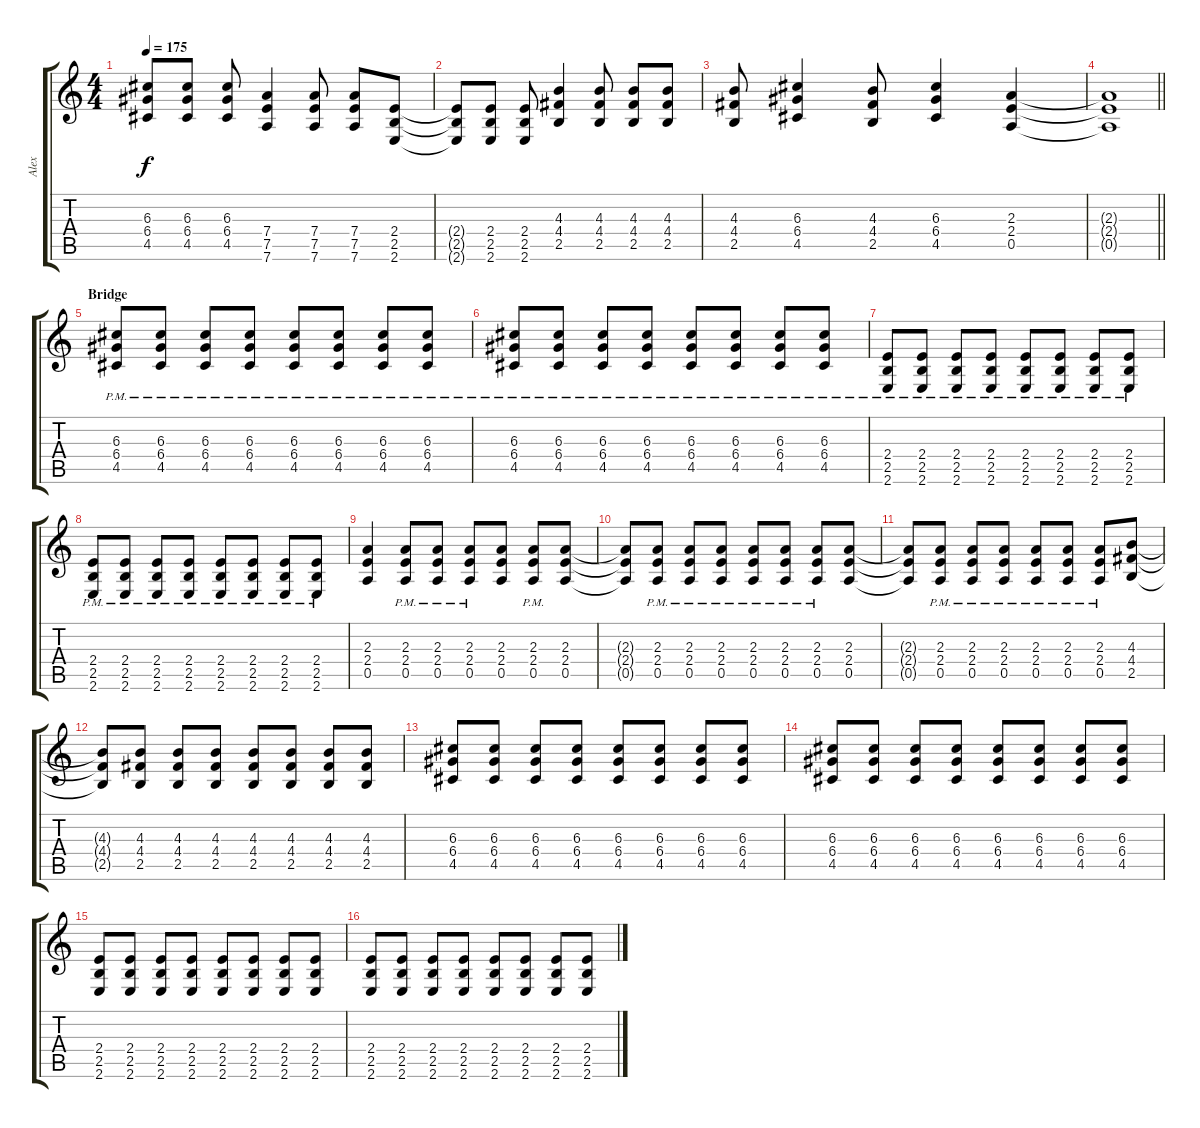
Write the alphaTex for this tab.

\track ("Alex" "Alex") {instrument distortionguitar}
\staff {score tabs}
\tuning (E4 B3 G3 D3 A2 D2) {hide}
\ts (4 4)
\tempo 175
\clef g2
\ks c
(6.3 6.4 4.5).8{dy f} (6.3 6.4 4.5).8 (6.3 6.4 4.5).8 (7.4 7.5 7.6).4 (7.4 7.5 7.6).8 (7.4 7.5 7.6).8 (2.4 2.5 2.6).8 |
(2.4{t} 2.5{t} 2.6{t}).8 (2.4 2.5 2.6).8 (2.4 2.5 2.6).8 (4.3 4.4 2.5).4 (4.3 4.4 2.5).8 (4.3 4.4 2.5).8 (4.3 4.4 2.5).8 |
(4.3 4.4 2.5).8 (6.3 6.4 4.5).4 (4.3 4.4 2.5).8 (6.3 6.4 4.5).4 (2.3 2.4 0.5).4 |
\barLineRight lightlight
(2.3{t} 2.4{t} 0.5{t}).1 |
\section ("" "Bridge")
(6.3{pm} 6.4{pm} 4.5{pm}).8 (6.3{pm} 6.4{pm} 4.5{pm}).8 (6.3{pm} 6.4{pm} 4.5{pm}).8 (6.3{pm} 6.4{pm} 4.5{pm}).8 (6.3{pm} 6.4{pm} 4.5{pm}).8 (6.3{pm} 6.4{pm} 4.5{pm}).8 (6.3{pm} 6.4{pm} 4.5{pm}).8 (6.3{pm} 6.4{pm} 4.5{pm}).8 |
(6.3{pm} 6.4{pm} 4.5{pm}).8 (6.3{pm} 6.4{pm} 4.5{pm}).8 (6.3{pm} 6.4{pm} 4.5{pm}).8 (6.3{pm} 6.4{pm} 4.5{pm}).8 (6.3{pm} 6.4{pm} 4.5{pm}).8 (6.3{pm} 6.4{pm} 4.5{pm}).8 (6.3{pm} 6.4{pm} 4.5{pm}).8 (6.3{pm} 6.4{pm} 4.5{pm}).8 |
(2.4{pm} 2.5{pm} 2.6{pm}).8 (2.4{pm} 2.5{pm} 2.6{pm}).8 (2.4{pm} 2.5{pm} 2.6{pm}).8 (2.4{pm} 2.5{pm} 2.6{pm}).8 (2.4{pm} 2.5{pm} 2.6{pm}).8 (2.4{pm} 2.5{pm} 2.6{pm}).8 (2.4{pm} 2.5{pm} 2.6{pm}).8 (2.4{pm} 2.5{pm} 2.6{pm}).8 |
(2.4{pm} 2.5{pm} 2.6{pm}).8 (2.4{pm} 2.5{pm} 2.6{pm}).8 (2.4{pm} 2.5{pm} 2.6{pm}).8 (2.4{pm} 2.5{pm} 2.6{pm}).8 (2.4{pm} 2.5{pm} 2.6{pm}).8 (2.4{pm} 2.5{pm} 2.6{pm}).8 (2.4{pm} 2.5{pm} 2.6{pm}).8 (2.4{pm} 2.5{pm} 2.6{pm}).8 |
(2.3 2.4 0.5).4 (2.3{pm} 2.4{pm} 0.5{pm}).8 (2.3{pm} 2.4{pm} 0.5{pm}).8 (2.3{pm} 2.4{pm} 0.5{pm}).8 (2.3 2.4 0.5).8 (2.3{pm} 2.4{pm} 0.5{pm}).8 (2.3 2.4 0.5).8 |
(2.3{t} 2.4{t} 0.5{t}).8 (2.3{pm} 2.4{pm} 0.5{pm}).8 (2.3{pm} 2.4{pm} 0.5{pm}).8 (2.3{pm} 2.4{pm} 0.5{pm}).8 (2.3{pm} 2.4{pm} 0.5{pm}).8 (2.3{pm} 2.4{pm} 0.5{pm}).8 (2.3{pm} 2.4{pm} 0.5{pm}).8 (2.3 2.4 0.5).8 |
(2.3{t} 2.4{t} 0.5{t}).8 (2.3{pm} 2.4{pm} 0.5{pm}).8 (2.3{pm} 2.4{pm} 0.5{pm}).8 (2.3{pm} 2.4{pm} 0.5{pm}).8 (2.3{pm} 2.4{pm} 0.5{pm}).8 (2.3{pm} 2.4{pm} 0.5{pm}).8 (2.3{pm} 2.4{pm} 0.5{pm}).8 (4.3 4.4 2.5).8 |
(4.3{t} 4.4{t} 2.5{t}).8 (4.3 4.4 2.5).8 (4.3 4.4 2.5).8 (4.3 4.4 2.5).8 (4.3 4.4 2.5).8 (4.3 4.4 2.5).8 (4.3 4.4 2.5).8 (4.3 4.4 2.5).8 |
(6.3 6.4 4.5).8 (6.3 6.4 4.5).8 (6.3 6.4 4.5).8 (6.3 6.4 4.5).8 (6.3 6.4 4.5).8 (6.3 6.4 4.5).8 (6.3 6.4 4.5).8 (6.3 6.4 4.5).8 |
(6.3 6.4 4.5).8 (6.3 6.4 4.5).8 (6.3 6.4 4.5).8 (6.3 6.4 4.5).8 (6.3 6.4 4.5).8 (6.3 6.4 4.5).8 (6.3 6.4 4.5).8 (6.3 6.4 4.5).8 |
(2.4 2.5 2.6).8 (2.4 2.5 2.6).8 (2.4 2.5 2.6).8 (2.4 2.5 2.6).8 (2.4 2.5 2.6).8 (2.4 2.5 2.6).8 (2.4 2.5 2.6).8 (2.4 2.5 2.6).8 |
(2.4 2.5 2.6).8 (2.4 2.5 2.6).8 (2.4 2.5 2.6).8 (2.4 2.5 2.6).8 (2.4 2.5 2.6).8 (2.4 2.5 2.6).8 (2.4 2.5 2.6).8 (2.4 2.5 2.6).8
